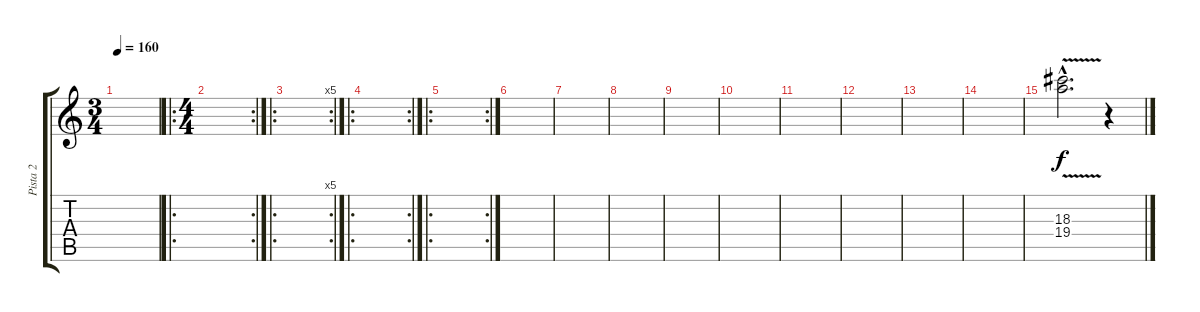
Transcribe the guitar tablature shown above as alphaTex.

\track ("Pista 2" "Pista 2") {instrument distortionguitar}
\staff {score tabs}
\tuning (E4 B3 G3 D3 A2 E2) {hide}
\ts (3 4)
\tempo 160
\clef g2
\ks c
|
\ro
\rc 2
\ts (4 4)
|
\ro
\rc 5
|
\ro
\rc 2
|
\ro
\rc 2
|
|
|
|
|
|
|
|
|
|
(18.3{v hac} 19.4{v hac}).2{d} r.4
